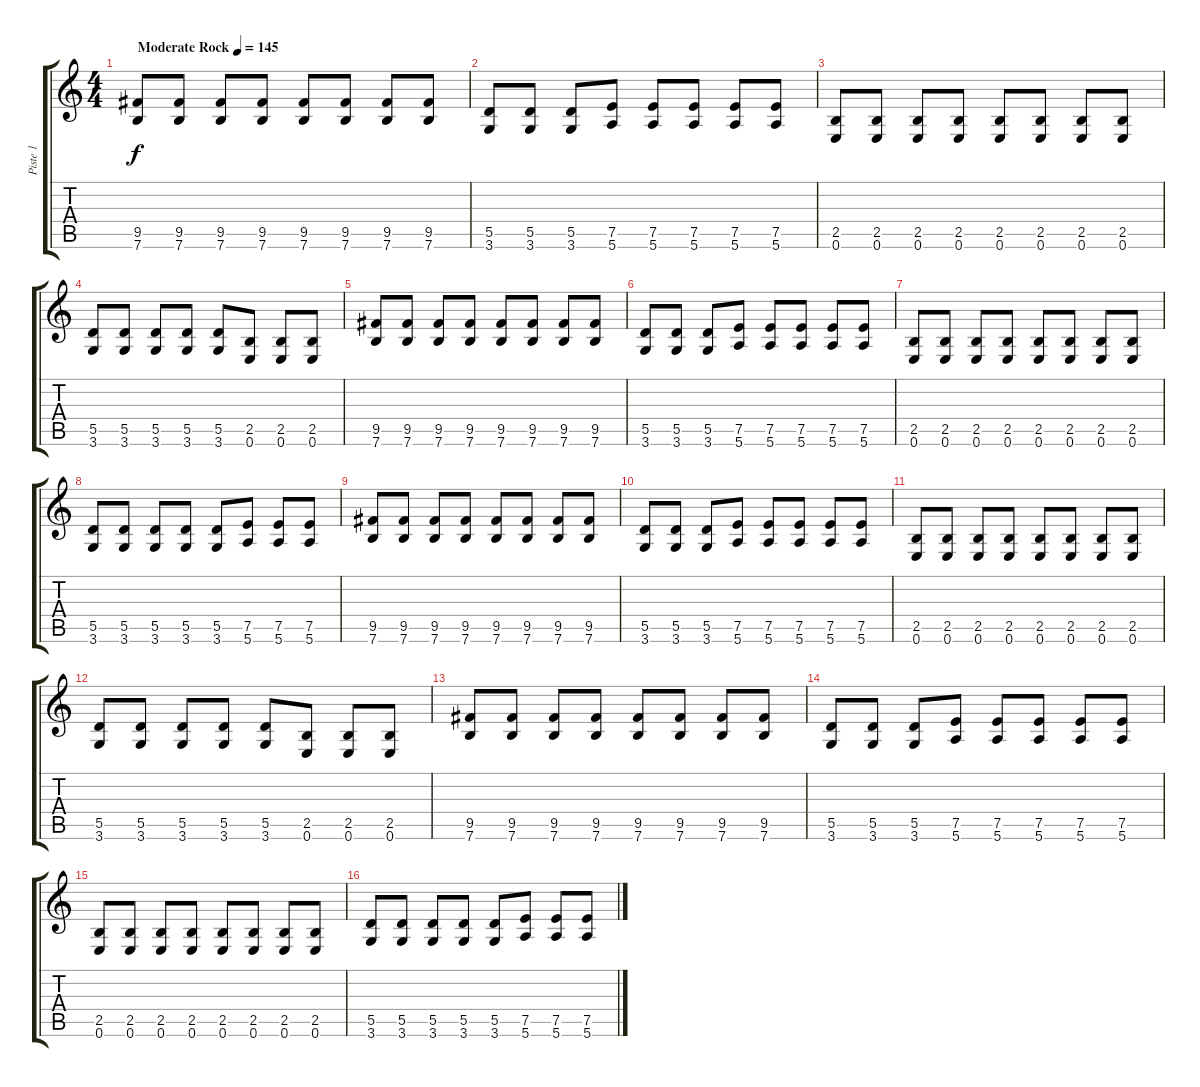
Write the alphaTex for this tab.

\track ("Piste 1" "Piste 1") {instrument overdrivenguitar}
\staff {score tabs}
\tuning (E4 B3 G3 D3 A2 E2) {hide}
\ts (4 4)
\tempo (145 "Moderate Rock")
\clef g2
\ks c
(9.5 7.6).8{dy f instrument overdrivenguitar} (9.5 7.6).8 (9.5 7.6).8 (9.5 7.6).8 (9.5 7.6).8 (9.5 7.6).8 (9.5 7.6).8 (9.5 7.6).8 |
(5.5 3.6).8 (5.5 3.6).8 (5.5 3.6).8 (7.5 5.6).8 (7.5 5.6).8 (7.5 5.6).8 (7.5 5.6).8 (7.5 5.6).8 |
(2.5 0.6).8 (2.5 0.6).8 (2.5 0.6).8 (2.5 0.6).8 (2.5 0.6).8 (2.5 0.6).8 (2.5 0.6).8 (2.5 0.6).8 |
(5.5 3.6).8 (5.5 3.6).8 (5.5 3.6).8 (5.5 3.6).8 (5.5 3.6).8 (2.5 0.6).8 (2.5 0.6).8 (2.5 0.6).8 |
(9.5 7.6).8 (9.5 7.6).8 (9.5 7.6).8 (9.5 7.6).8 (9.5 7.6).8 (9.5 7.6).8 (9.5 7.6).8 (9.5 7.6).8 |
(5.5 3.6).8 (5.5 3.6).8 (5.5 3.6).8 (7.5 5.6).8 (7.5 5.6).8 (7.5 5.6).8 (7.5 5.6).8 (7.5 5.6).8 |
(2.5 0.6).8 (2.5 0.6).8 (2.5 0.6).8 (2.5 0.6).8 (2.5 0.6).8 (2.5 0.6).8 (2.5 0.6).8 (2.5 0.6).8 |
(5.5 3.6).8 (5.5 3.6).8 (5.5 3.6).8 (5.5 3.6).8 (5.5 3.6).8 (7.5 5.6).8 (7.5 5.6).8 (7.5 5.6).8 |
(9.5 7.6).8 (9.5 7.6).8 (9.5 7.6).8 (9.5 7.6).8 (9.5 7.6).8 (9.5 7.6).8 (9.5 7.6).8 (9.5 7.6).8 |
(5.5 3.6).8 (5.5 3.6).8 (5.5 3.6).8 (7.5 5.6).8 (7.5 5.6).8 (7.5 5.6).8 (7.5 5.6).8 (7.5 5.6).8 |
(2.5 0.6).8 (2.5 0.6).8 (2.5 0.6).8 (2.5 0.6).8 (2.5 0.6).8 (2.5 0.6).8 (2.5 0.6).8 (2.5 0.6).8 |
(5.5 3.6).8 (5.5 3.6).8 (5.5 3.6).8 (5.5 3.6).8 (5.5 3.6).8 (2.5 0.6).8 (2.5 0.6).8 (2.5 0.6).8 |
(9.5 7.6).8 (9.5 7.6).8 (9.5 7.6).8 (9.5 7.6).8 (9.5 7.6).8 (9.5 7.6).8 (9.5 7.6).8 (9.5 7.6).8 |
(5.5 3.6).8 (5.5 3.6).8 (5.5 3.6).8 (7.5 5.6).8 (7.5 5.6).8 (7.5 5.6).8 (7.5 5.6).8 (7.5 5.6).8 |
(2.5 0.6).8 (2.5 0.6).8 (2.5 0.6).8 (2.5 0.6).8 (2.5 0.6).8 (2.5 0.6).8 (2.5 0.6).8 (2.5 0.6).8 |
(5.5 3.6).8 (5.5 3.6).8 (5.5 3.6).8 (5.5 3.6).8 (5.5 3.6).8 (7.5 5.6).8 (7.5 5.6).8 (7.5 5.6).8
